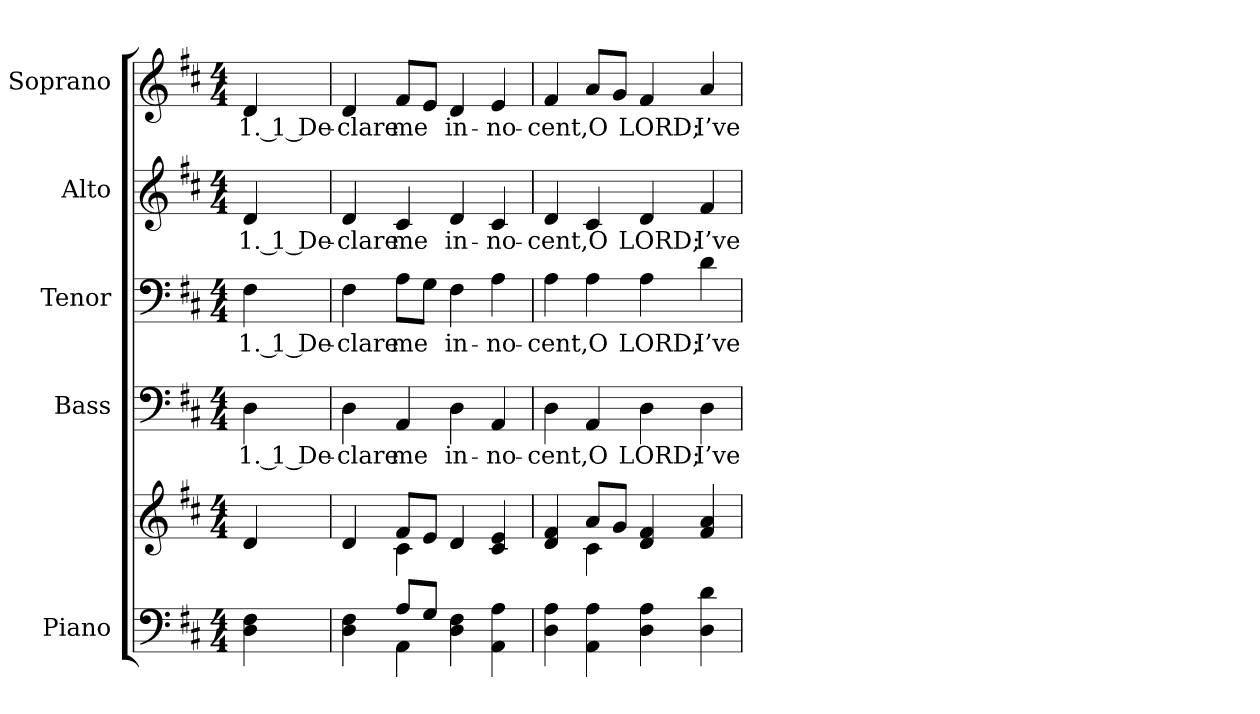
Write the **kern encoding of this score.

**kern	**kern	**kern	**text	**kern	**text	**kern	**text	**kern	**text
*part5	*part5	*part4	*part4	*part3	*part3	*part2	*part2	*part1	*part1
*staff6	*staff5	*staff4	*staff4	*staff3	*staff3	*staff2	*staff2	*staff1	*staff1
*I"Piano	*	*I"Bass	*	*I"Tenor	*	*I"Alto	*	*I"Soprano	*
*I'Pno.	*	*I'B.	*	*I'T.	*	*I'A.	*	*I'S.	*
!!LO:PB:g=z
*clefF4	*clefG2	*clefF4	*	*clefF4	*	*clefG2	*	*clefG2	*
*k[f#c#]	*k[f#c#]	*k[f#c#]	*	*k[f#c#]	*	*k[f#c#]	*	*k[f#c#]	*
*D:	*D:	*D:	*	*D:	*	*D:	*	*D:	*
*M4/4	*M4/4	*M4/4	*	*M4/4	*	*M4/4	*	*M4/4	*
*MM130	*MM130	*MM130	*	*MM130	*	*MM130	*	*MM130	*
=1	=1	=1	=1	=1	=1	=1	=1	=1	=1
!	!	!	!LO:LY:b:color=#000000	!	!	!	!	!	!
!	!	!	!	!	!LO:LY:b:color=#000000	!	!	!	!
!	!	!	!	!	!	!	!LO:LY:b:color=#000000	!	!
!	!	!	!	!	!	!	!	!	!LO:LY:b:color=#000000
4Di\ 4F#i	4di/	4Di\	1. 1 De-	4F#i\	1. 1 De-	4di/	1. 1 De-	4di/	1. 1 De-
=2	=2	=2	=2	=2	=2	=2	=2	=2	=2
*^	*^	*	*	*	*	*	*	*	*
!	!	!	!	!	!LO:LY:b:color=#000000	!	!	!	!	!	!
!	!	!	!	!	!	!	!LO:LY:b:color=#000000	!	!	!	!
!	!	!	!	!	!	!	!	!	!LO:LY:b:color=#000000	!	!
!	!	!	!	!	!	!	!	!	!	!	!LO:LY:b:color=#000000
4Di\ 4F#i	4ryy	4di/	4ryy	4Di\	-clare	4F#i\	-clare	4di/	-clare	4di/	-clare
!	!	!	!	!	!LO:LY:b:color=#000000	!	!	!	!	!	!
!	!	!	!	!	!	!	!LO:LY:b:color=#000000	!	!	!	!
!	!	!	!	!	!	!	!	!	!LO:LY:b:color=#000000	!	!
!	!	!	!	!	!	!	!	!	!	!	!LO:LY:b:color=#000000
8Ai/L	4AAi\	8f#i/L	4c#i\	4AAi/	me	8Ai\L	me	4c#i/	me	8f#i/L	me
8Gi/J	.	8ei/J	.	.	.	8Gi\J	.	.	.	8ei/J	.
!	!	!	!	!	!LO:LY:b:color=#000000	!	!	!	!	!	!
!	!	!	!	!	!	!	!LO:LY:b:color=#000000	!	!	!	!
!	!	!	!	!	!	!	!	!	!LO:LY:b:color=#000000	!	!
!	!	!	!	!	!	!	!	!	!	!	!LO:LY:b:color=#000000
4Di\ 4F#i	2ryy	4di/	2ryy	4Di\	in-	4F#i\	in-	4di/	in-	4di/	in-
!	!	!	!	!	!LO:LY:b:color=#000000	!	!	!	!	!	!
!	!	!	!	!	!	!	!LO:LY:b:color=#000000	!	!	!	!
!	!	!	!	!	!	!	!	!	!LO:LY:b:color=#000000	!	!
!	!	!	!	!	!	!	!	!	!	!	!LO:LY:b:color=#000000
4AAi\ 4Ai	.	4c#i/ 4ei	.	4AAi/	-no-	4Ai\	-no-	4c#i/	-no-	4ei/	-no-
*v	*v	*	*	*	*	*	*	*	*	*	*
=3	=3	=3	=3	=3	=3	=3	=3	=3	=3	=3
!	!	!	!	!LO:LY:b:color=#000000	!	!	!	!	!	!
!	!	!	!	!	!	!LO:LY:b:color=#000000	!	!	!	!
!	!	!	!	!	!	!	!	!LO:LY:b:color=#000000	!	!
!	!	!	!	!	!	!	!	!	!	!LO:LY:b:color=#000000
4Di\ 4Ai	4di/ 4f#i	4ryy	4Di\	-cent,	4Ai\	-cent,	4di/	-cent,	4f#i/	-cent,
!	!	!	!	!LO:LY:b:color=#000000	!	!	!	!	!	!
!	!	!	!	!	!	!LO:LY:b:color=#000000	!	!	!	!
!	!	!	!	!	!	!	!	!LO:LY:b:color=#000000	!	!
!	!	!	!	!	!	!	!	!	!	!LO:LY:b:color=#000000
4AAi\ 4Ai	8ai/L	4c#i\	4AAi/	O	4Ai\	O	4c#i/	O	8ai/L	O
.	8gi/J	.	.	.	.	.	.	.	8gi/J	.
!	!	!	!	!LO:LY:b:color=#000000	!	!	!	!	!	!
!	!	!	!	!	!	!LO:LY:b:color=#000000	!	!	!	!
!	!	!	!	!	!	!	!	!LO:LY:b:color=#000000	!	!
!	!	!	!	!	!	!	!	!	!	!LO:LY:b:color=#000000
4Di\ 4Ai	4di/ 4f#i	2ryy	4Di\	LORD;	4Ai\	LORD;	4di/	LORD;	4f#i/	LORD;
!	!	!	!	!LO:LY:b:color=#000000	!	!	!	!	!	!
!	!	!	!	!	!	!LO:LY:b:color=#000000	!	!	!	!
!	!	!	!	!	!	!	!	!LO:LY:b:color=#000000	!	!
!	!	!	!	!	!	!	!	!	!	!LO:LY:b:color=#000000
4Di\ 4di	4f#i/ 4ai	.	4Di\	I’ve	4di\	I’ve	4f#i/	I’ve	4ai/	I’ve
*	*v	*v	*	*	*	*	*	*	*	*
=	=	=	=	=	=	=	=	=	=
*-	*-	*-	*-	*-	*-	*-	*-	*-	*-
